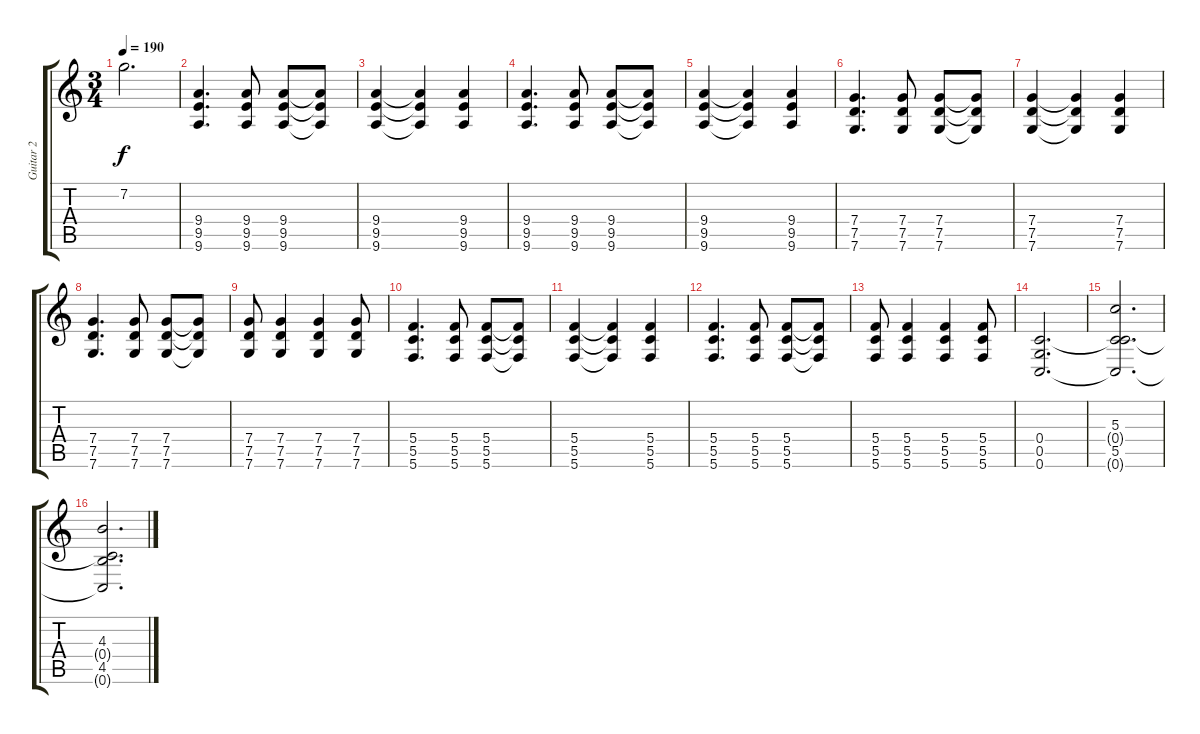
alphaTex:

\track ("Guitar 2" "Guitar 2") {instrument overdrivenguitar}
\staff {score tabs}
\tuning (E4 C4 G3 C3 G2 C2) {hide}
\ts (3 4)
\tempo 190
\clef g2
\ks c
7.2.2{d dy f} |
(9.4 9.5 9.6).4{d instrument overdrivenguitar} (9.4 9.5 9.6).8 (9.4 9.5 9.6).8 (9.4{t} 9.5{t} 9.6{t}).8 |
(9.4 9.5 9.6).4 (9.4{t} 9.5{t} 9.6{t}).4 (9.4 9.5 9.6).4 |
(9.4 9.5 9.6).4{d} (9.4 9.5 9.6).8 (9.4 9.5 9.6).8 (9.4{t} 9.5{t} 9.6{t}).8 |
(9.4 9.5 9.6).4 (9.4{t} 9.5{t} 9.6{t}).4 (9.4 9.5 9.6).4 |
(7.4 7.5 7.6).4{d} (7.4 7.5 7.6).8 (7.4 7.5 7.6).8 (7.4{t} 7.5{t} 7.6{t}).8 |
(7.4 7.5 7.6).4 (7.4{t} 7.5{t} 7.6{t}).4 (7.4 7.5 7.6).4 |
(7.4 7.5 7.6).4{d} (7.4 7.5 7.6).8 (7.4 7.5 7.6).8 (7.4{t} 7.5{t} 7.6{t}).8 |
(7.4 7.5 7.6).8 (7.4 7.5 7.6).4 (7.4 7.5 7.6).4 (7.4 7.5 7.6).8 |
(5.4 5.5 5.6).4{d} (5.4 5.5 5.6).8 (5.4 5.5 5.6).8 (5.4{t} 5.5{t} 5.6{t}).8 |
(5.4 5.5 5.6).4 (5.4{t} 5.5{t} 5.6{t}).4 (5.4 5.5 5.6).4 |
(5.4 5.5 5.6).4{d} (5.4 5.5 5.6).8 (5.4 5.5 5.6).8 (5.4{t} 5.5{t} 5.6{t}).8 |
(5.4 5.5 5.6).8 (5.4 5.5 5.6).4 (5.4 5.5 5.6).4 (5.4 5.5 5.6).8 |
(0.4 0.5 0.6).2{d} |
(5.3 0.4{t} 5.5 0.6{t}).2{d} |
(4.3 0.4{t} 4.5 0.6{t}).2{d}
